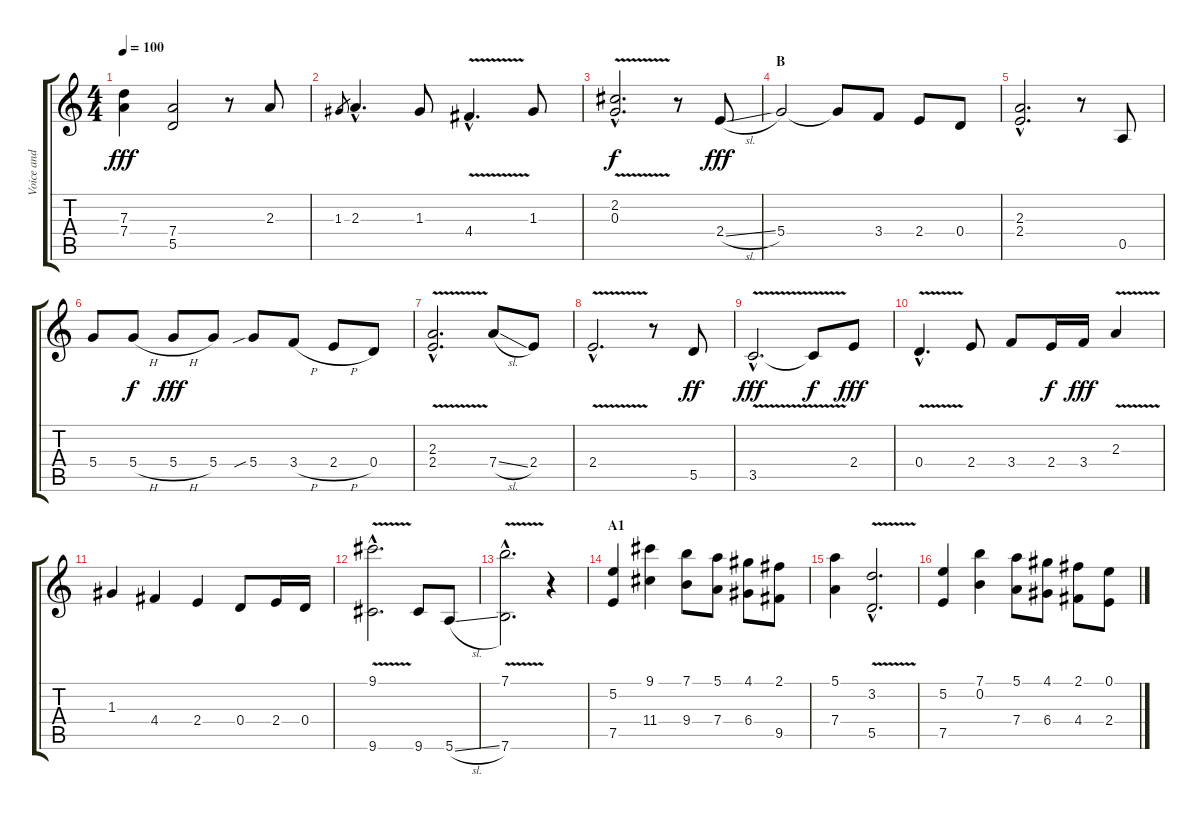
\track ("Voice and LeadG" "Voice and ") {instrument acousticguitarnylon}
\staff {score tabs}
\tuning (E4 B3 G3 D3 A2 E2) {hide}
\ts (4 4)
\tempo 100
\clef g2
\ks c
(7.3 7.4).4{dy fff} (7.4 5.5).2 r.8 2.3.8 |
1.3.8{gr} 2.3{hac}.4{d} 1.3.8 4.4{v hac}.4{d} 1.3.8 |
(2.2{v hac} 0.3{v hac}).2{d dy f} r.8{instrument electricguitarclean} 2.4{sl}.8{dy fff} |
\section ("" "B")
5.4.2 5.4{t}.8 3.4.8 2.4.8 0.4.8 |
(2.3{hac} 2.4{hac}).2{d} r.8 0.5.8 |
5.4.8 5.4{h}.8{dy f} 5.4{h}.8{dy fff} 5.4.8 5.4{sib}.8 3.4{h}.8 2.4{h}.8 0.4.8 |
(2.3{hac} 2.4{v hac}).2{d} 7.4{sl}.8 2.4.8 |
2.4{v hac}.2{d} r.8 5.5.8{dy ff} |
3.5{v hac}.2{d dy fff} 3.5{t}.8{dy f} 2.4.8{dy fff} |
0.4{v hac}.4{d} 2.4.8 3.4.8 2.4.16{dy f} 3.4.16{dy fff} 2.3{v}.4 |
1.3.4 4.4.4 2.4.4 0.4.8 2.4.16 0.4.16 |
(9.1{v hac} 9.6{v hac}).2{d} 9.6.8 5.6{sl}.8 |
(7.1{v hac} 7.6{v hac}).2{d} r.4{instrument acousticguitarsteel} |
\section ("" "A1")
(5.2 7.5).4 (9.1 11.4).4 (7.1 9.4).8 (5.1 7.4).8 (4.1 6.4).8 (2.1 9.5).8 |
(5.1 7.4).4 (3.2{v hac} 5.5{v hac}).2{d} |
(5.2 7.5).4 (7.1 0.2).4 (5.1 7.4).8 (4.1 6.4).8 (2.1 4.4).8 (0.1 2.4).8
